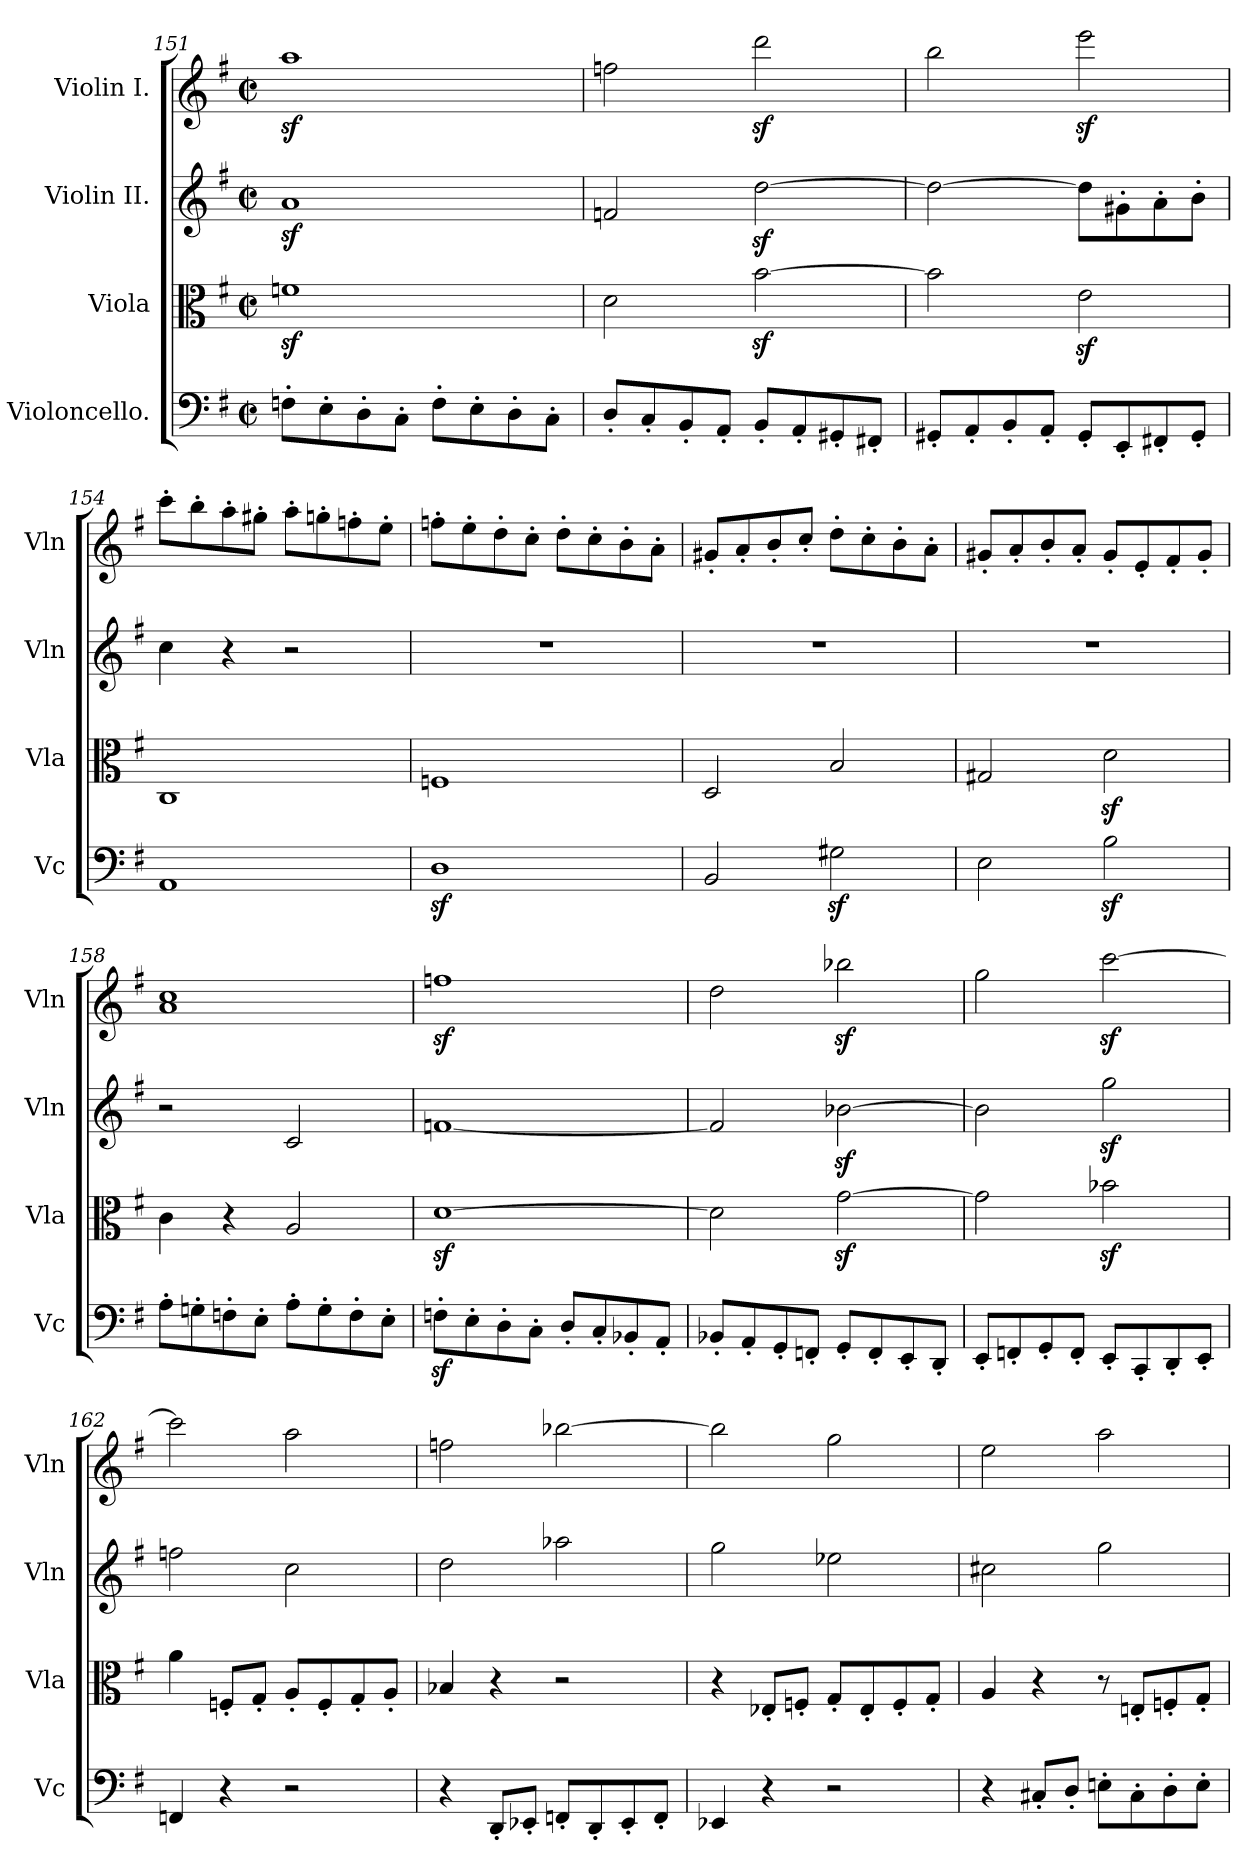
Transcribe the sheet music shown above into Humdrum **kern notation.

**kern	**kern	**kern	**kern
*part4	*part3	*part2	*part1
*staff4	*staff3	*staff2	*staff1
*I"Violoncello.	*I"Viola	*I"Violin II.	*I"Violin I.
*I'Vc	*I'Vla	*I'Vln	*I'Vln
*clefF4	*clefC3	*clefG2	*clefG2
*k[f#]	*k[f#]	*k[f#]	*k[f#]
*M2/2	*M2/2	*M2/2	*M2/2
*met(c|)	*met(c|)	*met(c|)	*met(c|)
=151	=151	=151	=151
8Fn'\L	1fnz<	1az<	1aaz<
8E'\	.	.	.
8D'\	.	.	.
8C'\J	.	.	.
8F'\L	.	.	.
8E'\	.	.	.
8D'\	.	.	.
8C'\J	.	.	.
!!LO:LB:g=z
=152	=152	=152	=152
8D'/L	2d\	2fn/	2ffn\
8C'/	.	.	.
8BB'/	.	.	.
8AA'/J	.	.	.
8BB'/L	[2bz<\	[2ddz<\	2dddz<\
8AA'/	.	.	.
8GG#X'/	.	.	.
8FF#X'/J	.	.	.
!!LO:PB:g=z
=153	=153	=153	=153
8GG#X'/L	2b\]	2dd\_	2bb\
8AA'/	.	.	.
8BB'/	.	.	.
8AA'/J	.	.	.
8GG#'/L	2ez<\	8dd\L]	2eeez<\
8EE'/	.	8g#X'\	.
8FF#X'/	.	8a'\	.
8GG#'/J	.	8b'\J	.
=154	=154	=154	=154
1AA	1C	4cc\	8ccc'\L
.	.	.	8bb'\
.	.	4r	8aa'\
.	.	.	8gg#X'\J
.	.	2r	8aa'\L
.	.	.	8ggn'\
.	.	.	8ffn'\
.	.	.	8ee'\J
=155	=155	=155	=155
1Dz>	1Fn	1r	8ffn'\L
.	.	.	8ee'\
.	.	.	8dd'\
.	.	.	8cc'\J
.	.	.	8dd'\L
.	.	.	8cc'\
.	.	.	8b'\
.	.	.	8a'\J
=156	=156	=156	=156
2BB/	2D/	1r	8g#X'/L
.	.	.	8a'/
.	.	.	8b'/
.	.	.	8cc'/J
2G#Xz>\	2B/	.	8dd'\L
.	.	.	8cc'\
.	.	.	8b'\
.	.	.	8a'\J
!!LO:LB:g=z
=157	=157	=157	=157
2E\	2G#X/	1r	8g#X'/L
.	.	.	8a'/
.	.	.	8b'/
.	.	.	8a'/J
2Bz<\	2dz<\	.	8g#'/L
.	.	.	8e'/
.	.	.	8f#'/
.	.	.	8g#'/J
=158	=158	=158	=158
8A'\L	4c\	2r	1a 1cc
8Gn'\	.	.	.
8Fn'\	4r	.	.
8E'\J	.	.	.
8A'\L	2A/	2c/	.
8G'\	.	.	.
8F'\	.	.	.
8E'\J	.	.	.
=159	=159	=159	=159
8Fnz>'\L	[1dz>	[1fn	1ffnz<
8E'\	.	.	.
8D'\	.	.	.
8C'\J	.	.	.
8D'/L	.	.	.
8C'/	.	.	.
8BB-X'/	.	.	.
8AA'/J	.	.	.
=160	=160	=160	=160
8BB-X'/L	2d\]	2f/]	2dd\
8AA'/	.	.	.
8GG'/	.	.	.
8FFn'/J	.	.	.
8GG'/L	[2gz<\	[2b-Xz<\	2bb-Xz<\
8FF'/	.	.	.
8EE'/	.	.	.
8DD'/J	.	.	.
!!LO:LB:g=z
=161	=161	=161	=161
8EE'/L	2g\]	2b-\]	2gg\
8FFn'/	.	.	.
8GG'/	.	.	.
8FF'/J	.	.	.
8EE'/L	2b-Xz<\	2ggz<\	[2cccz<\
8CC'/	.	.	.
8DD'/	.	.	.
8EE'/J	.	.	.
!!LO:PB:g=z
=162	=162	=162	=162
4FFn/	4a\	2ffn\	2ccc\]
4r	8Fn'/L	.	.
.	8G'/J	.	.
2r	8A'/L	2cc\	2aa\
.	8F'/	.	.
.	8G'/	.	.
.	8A'/J	.	.
=163	=163	=163	=163
4r	4B-X/	2dd\	2ffn\
8DD'/L	4r	.	.
8EE-X'/J	.	.	.
8FFn'/L	2r	2aa-X\	[2bb-X\
8DD'/	.	.	.
8EE-'/	.	.	.
8FF'/J	.	.	.
=164	=164	=164	=164
4EE-X/	4r	2gg\	2bb-\]
4r	8E-X'/L	.	.
.	8Fn'/J	.	.
2r	8G'/L	2ee-X\	2gg\
.	8E-'/	.	.
.	8F'/	.	.
.	8G'/J	.	.
=165	=165	=165	=165
4r	4A/	2cc#X\	2ee\
8C#X'/L	4r	.	.
8D'/J	.	.	.
8En'\L	8r	2gg\	2aa\
8C#'\	8En'/L	.	.
8D'\	8Fn'/	.	.
8E'\J	8G'/J	.	.
=	=	=	=
*-	*-	*-	*-
